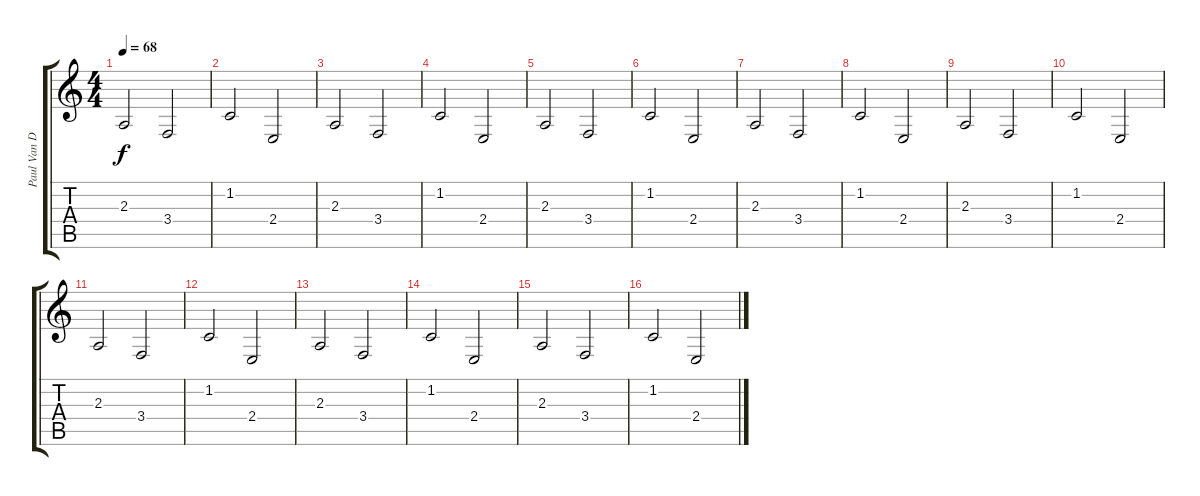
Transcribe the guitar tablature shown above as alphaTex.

\track ("Paul Van Dyk" "Paul Van D") {instrument fx7echoes}
\staff {score tabs}
\tuning (E4 B3 G3 D3 A2 E2) {hide}
\ts (4 4)
\tempo 68
\clef g2
\ks c
2.3.2{dy f} 3.4.2 |
1.2.2 2.4.2 |
2.3.2 3.4.2 |
1.2.2 2.4.2 |
2.3.2 3.4.2 |
1.2.2 2.4.2 |
2.3.2 3.4.2 |
1.2.2 2.4.2 |
2.3.2 3.4.2 |
1.2.2 2.4.2 |
2.3.2 3.4.2 |
1.2.2 2.4.2 |
2.3.2 3.4.2 |
1.2.2 2.4.2 |
2.3.2 3.4.2 |
1.2.2 2.4.2
